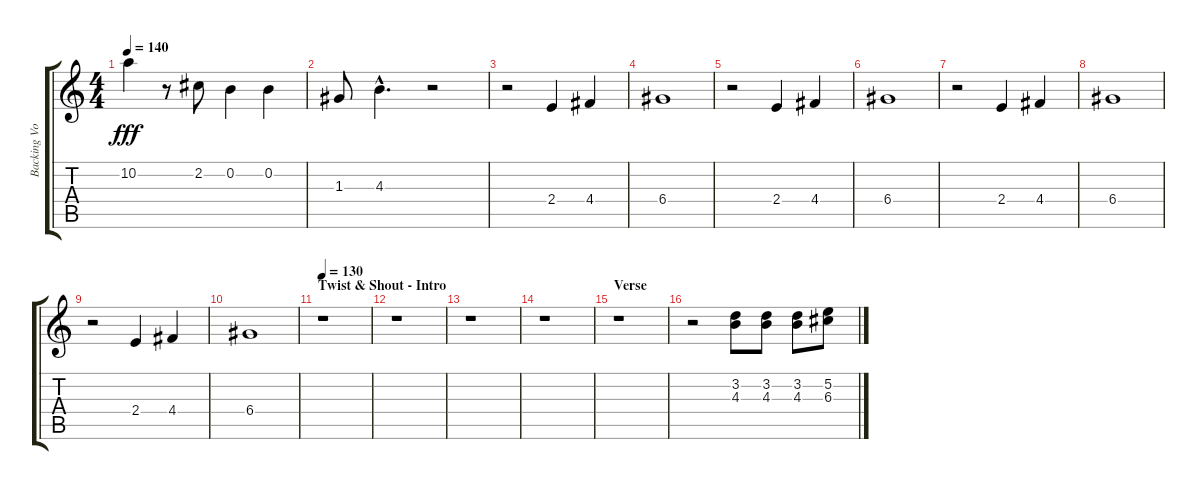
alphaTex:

\track ("Backing Vocals" "Backing Vo") {instrument acousticguitarnylon}
\staff {score tabs}
\tuning (E4 B3 G3 D3 A2 E2) {hide}
\ts (4 4)
\tempo 140
\clef g2
\ks c
10.2.4{dy fff} r.8 2.2.8 0.2.4 0.2.4 |
1.3.8 4.3{hac}.4{d} r.2 |
r.2 2.4.4 4.4.4 |
6.4.1 |
r.2 2.4.4 4.4.4 |
6.4.1 |
r.2 2.4.4 4.4.4 |
6.4.1 |
r.2 2.4.4 4.4.4 |
6.4.1 |
\section ("" "Twist & Shout - Intro")
\tempo 130
r.1{volume 16 balance 11 instrument tenorsax} |
r.1 |
r.1 |
r.1 |
\section ("" "Verse")
r.1 |
r.2 (3.2 4.3).8 (3.2 4.3).8 (3.2 4.3).8 (5.2 6.3).8
